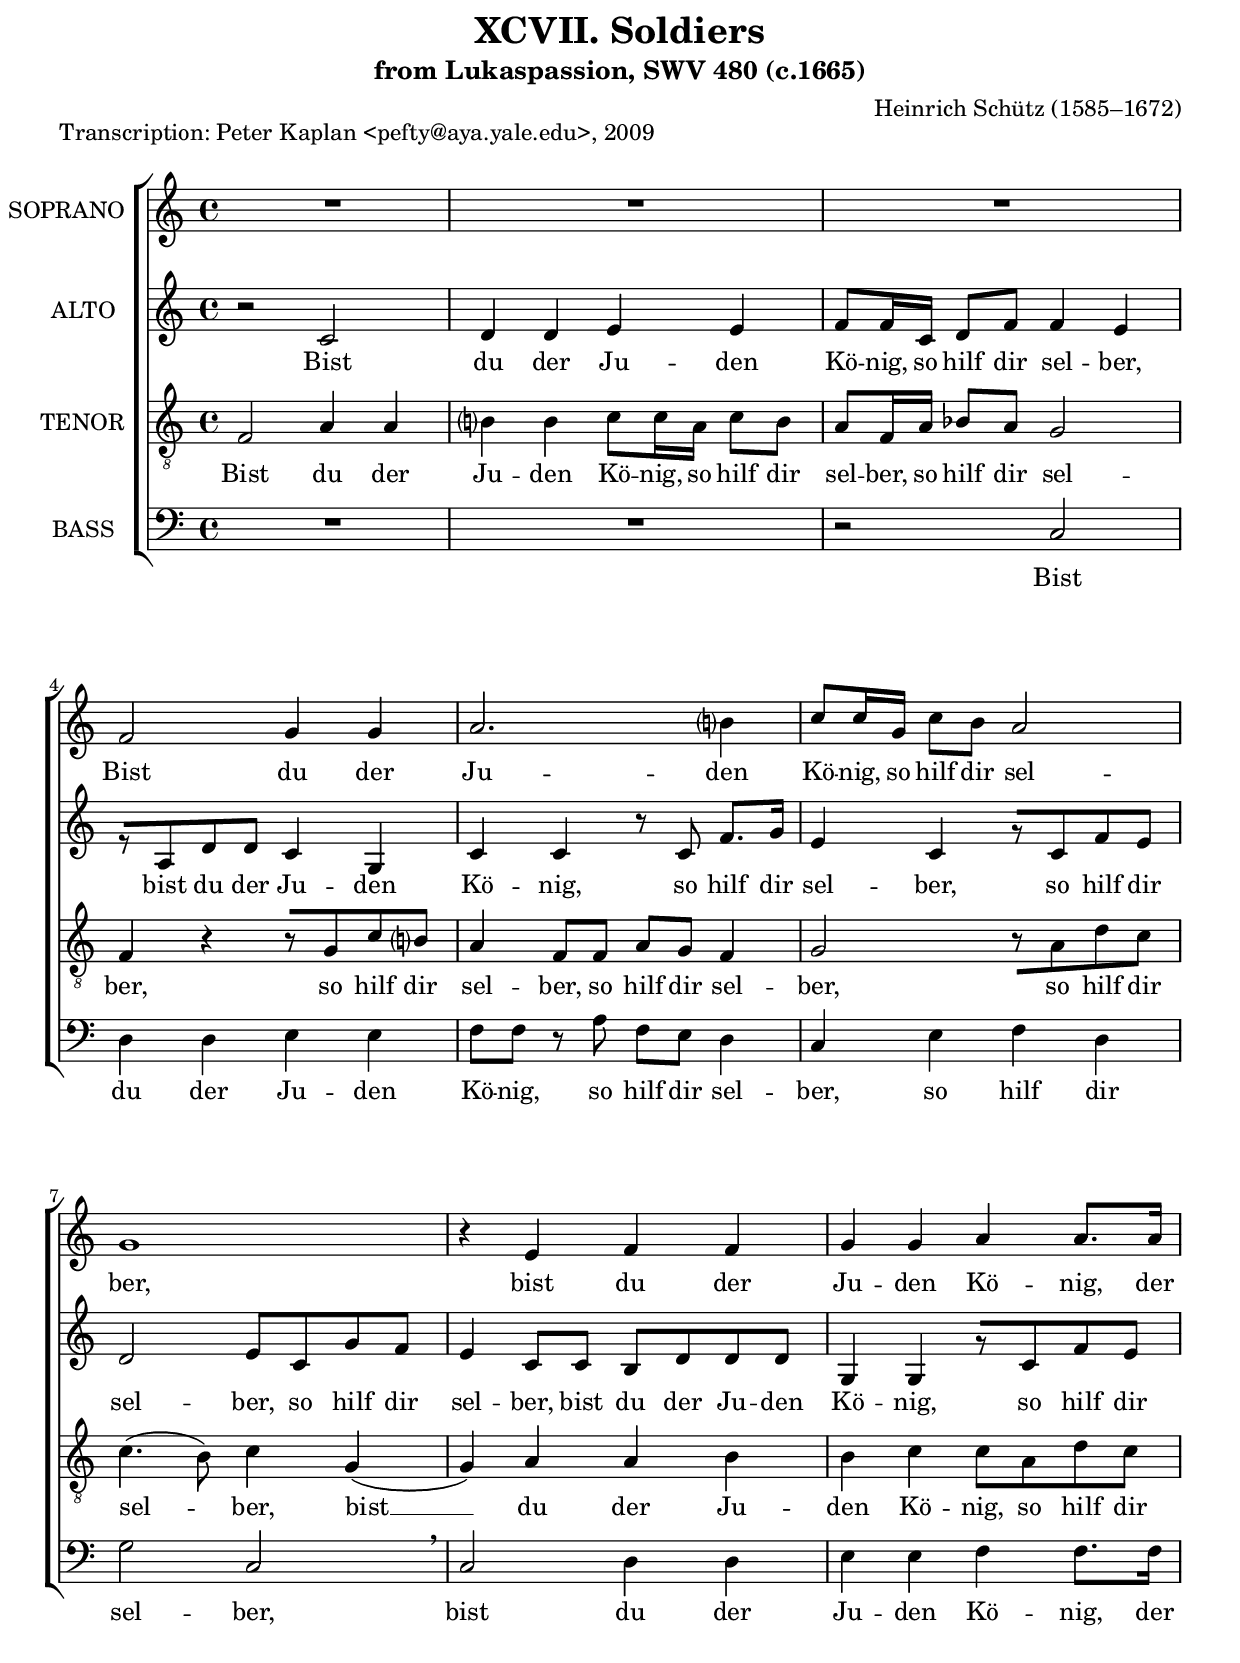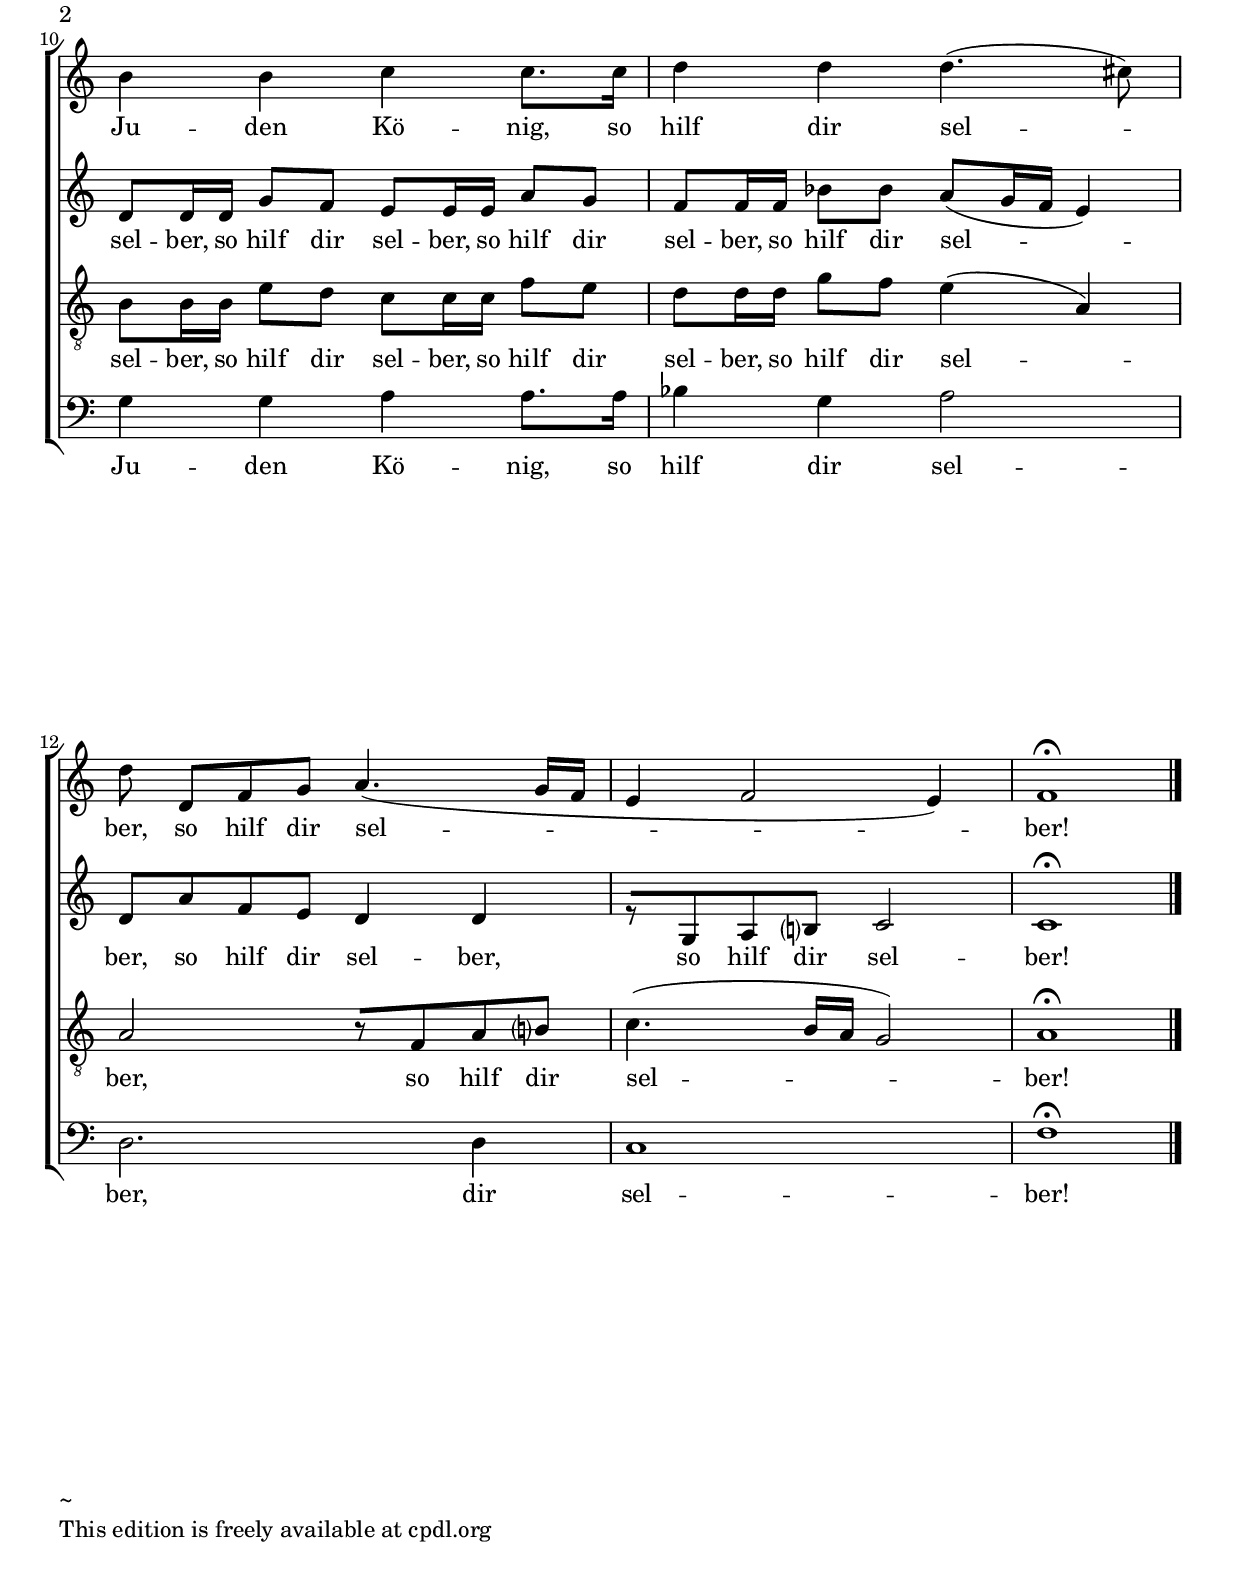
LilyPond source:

     \version "2.10.10"
\paper {
  between-system-space = 2.0\cm
  between-system-padding = #1
  ragged-bottom=##f
  ragged-last-bottom=##f
  bottom-margin = 2.0\cm
  top-margin = 0.1\cm
%  system-count = #6
  systemSeparatorMarkup = ""
}
\header {
    title = "XCVII. Soldiers"
    subtitle = "from Lukaspassion, SWV 480 (c.1665)"
    composer = "Heinrich Schütz (1585–1672)"
    date = "1623"
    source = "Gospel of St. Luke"
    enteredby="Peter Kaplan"
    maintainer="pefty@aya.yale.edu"
    piece ="Transcription: Peter Kaplan <pefty@aya.yale.edu>, 2009"
    texidoc = "

Translation of text:
Jesus of Nazareth."
}

     \score { 
      <<
        \new ChoirStaff <<
        \new Staff = CantusOne <<
               {  
      <<
     \override Stem #'neutral-direction = #up 
%    \override Staff.TimeSignature #'style = #'()
        \clef treble
        \key a \minor 
        \new Voice = "CantusOne" {
     \override NoteHead #'style = #'baroque
        \set Staff.midiInstrument = "synth voice"
        \set Staff.vocalName = "SOPRANO "

\time 4/4
R1
R1
R1
f'2 g'4 g'
% measure 5
a'2. b'?4
c''8 c''16 g' c''8 b' a'2
g'1
r4 e' f' f' 
g'4 g' a' a'8. a'16
% measure 10
b'4 b' c'' c''8. c''16
d''4 d'' d''4.( cis''8)
d''8 d'[ f' g'] a'4.( g'16 f'
e'4 f'2 e'4)
f'1\fermata
\bar "|."
}
>>
}

>>

\new Lyrics 
\lyricsto "CantusOne"
        { 



Bist du der
Ju -- den
Kö -- nig, so hilf dir sel -- 
ber,
 bist du der
Ju -- den Kö -- nig, der
Ju -- den Kö -- nig, so 
hilf dir sel -- 
ber, so hilf dir sel -- 

ber!
}



        \new Staff = Altus <<
               {  
      <<
     \override Stem #'neutral-direction = #up 
 %   \override Staff.TimeSignature #'style = #'()
        \clef treble
        \key a \minor 
        \new Voice = "Altus" {
     \override NoteHead #'style = #'baroque
        \set Staff.midiInstrument = "synth voice"
        \set Staff.vocalName = "ALTO "

\time 4/4
r2 c'
d'4 d' e' e'
f'8 f'16 c' d'8 f' f'4 e'
r8[ a d' d'] c'4 g
% measure 5
c'4 c' r8 c' f'8. g'16
e'4 c' r8[ c' f' e']
d'2 e'8 c' g' f'
e'4 c'8 c' b d' d' d'
g4 g r8[ c' f' e']
% measure 10
d'8 d'16 d' g'8 f' e' e'16 e' a'8 g'
f'8 f'16 f' bes'8 bes' a'( g'16 f' e'4)
d'8 a' f' e' d'4 d'
r8[ g a b?] c'2
c'1\fermata
\bar "|."
}
>>
}

>>

\new Lyrics 
\lyricsto "Altus"
        { 
 Bist 
du der Ju -- den
Kö -- nig, so hilf dir sel -- ber,
 bist du der Ju -- den 
Kö -- nig, so hilf dir 
sel -- ber, so hilf dir 
sel -- ber, so hilf dir 
sel -- ber, bist du der Ju -- den 
Kö -- nig, so hilf dir 
sel -- ber, so hilf dir sel -- ber, so hilf dir 
sel -- ber, so hilf dir sel -- 
ber, so hilf dir sel -- ber,
 so hilf dir sel -- 
ber!
}


        \new Staff = Tenor <<
               {  
      <<
     \override Stem #'neutral-direction = #up 
%    \override Staff.TimeSignature #'style = #'()
        \clef "G_8"
        \key a \minor 
        \new Voice = "Tenor" {
     \override NoteHead #'style = #'baroque
        \set Staff.midiInstrument = "synth voice"
        \set Staff.vocalName = "TENOR "

\time 4/4
f2 a4 a
b?4 b c'8 c'16 a c'8 b
a8 f16 a bes8 a g2
f4 r r8[ g c' b?]
% measure 5
a4 f8 f a g f4
g2 r8[ a d' c']
c'4.( b8) c'4 g(
g4) a a b
b4 c' c'8 a d' c'
% measure 10
b8 b16 b e'8 d' c' c'16 c' f'8 e'
d'8 d'16 d' g'8 f' e'4( a)
a2 r8[ f a b?]
c'4.( b16 a g2)
a1\fermata
\bar "|."
}
>>
}

>>

\new Lyrics 
\lyricsto "Tenor"
        { 
Bist du der 
Ju -- den Kö -- nig, so hilf dir 
sel -- ber, so hilf dir sel -- 
ber, so hilf dir 
sel -- ber, so hilf dir sel -- 
ber, so hilf dir 
sel -- ber, bist 
__ du der Ju -- 
den Kö -- nig, so hilf dir 
sel -- ber, so hilf dir sel -- ber, so hilf dir 
sel -- ber, so hilf dir sel -- 
ber, so hilf dir 
sel -- 
ber!
}


        \new Staff = Bassus <<
               {  
      <<
     \override Stem #'neutral-direction = #up 
 %   \override Staff.TimeSignature #'style = #'()
        \clef bass
        \key a \minor 
        \new Voice = "Bassus" {
     \override NoteHead #'style = #'baroque
        \set Staff.midiInstrument = "synth voice"
        \set Staff.vocalName = "BASS "

\time 4/4
R1
R1
r2 c
d4 d e e
% measure 5
f8 f r a f e d4
c4 e f d
g2 c \breathe
c2 d4 d 
e4 e f f8. f16
% measure 10
g4 g a a8. a16
bes4 g a2
d2. d4
c1
f1\fermata
\bar "|."
}
>>
}

>>

\new Lyrics 
\lyricsto "Bassus"
        { 


 Bist 
du der Ju -- den
Kö -- nig, so hilf dir sel -- 
ber, so hilf dir 
sel -- ber,
bist du der
Ju -- den Kö -- nig, der
Ju -- den Kö -- nig, so 
hilf dir sel -- 
ber, dir 
sel --
ber!
}


>>


>>
   






%{
\midi { 
\context { 
\Score 
tempoWholesPerMinute = #(ly:make-moment 72 4) 
} 
} 
%}







     }
\layout { 
         \context { 
          \Staff \consists "Horizontal_bracket_engraver" 
          }
         }
\markup{\column{\line{ ~ } \line{This edition is freely available at cpdl.org}} 
} 



















